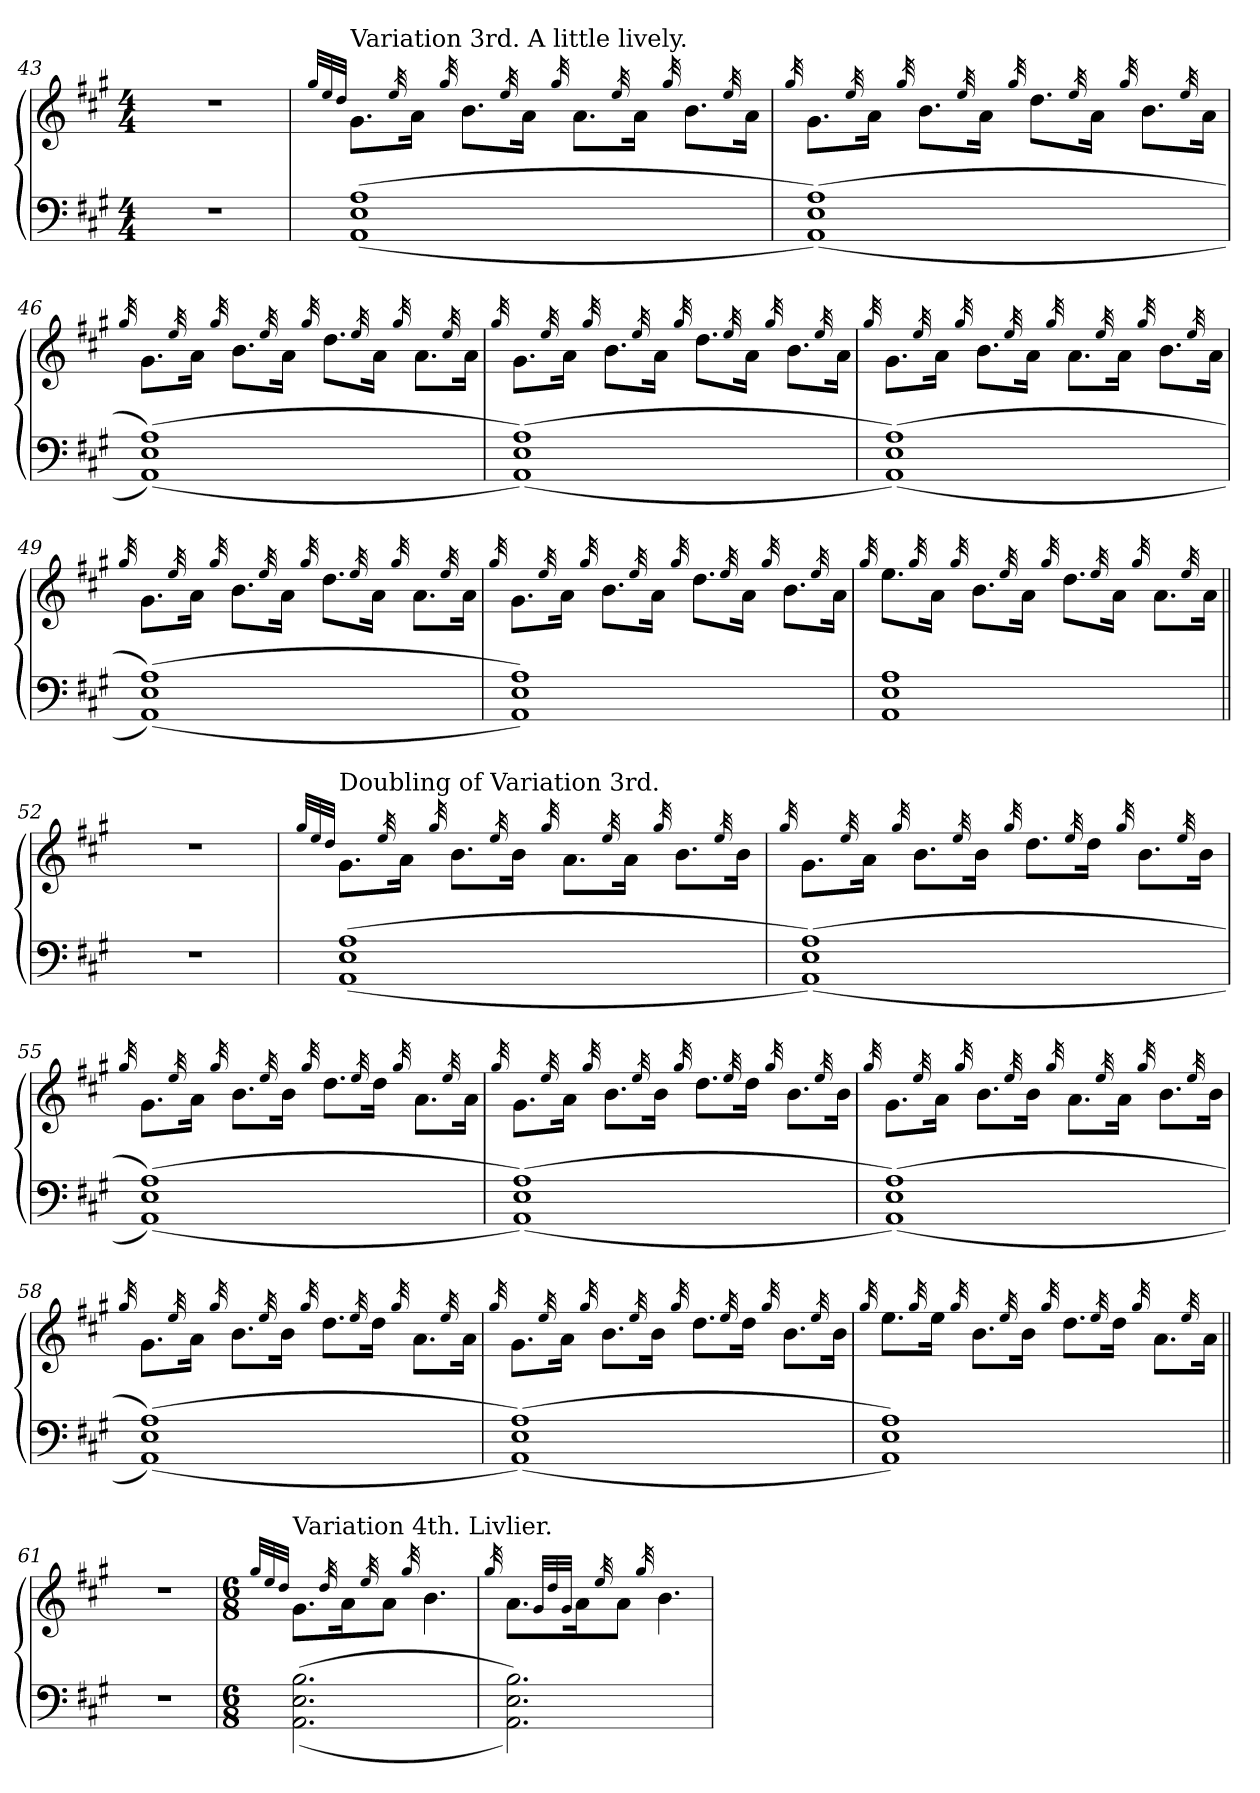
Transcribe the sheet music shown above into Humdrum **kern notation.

**kern	**kern
*part2	*part1
*staff2	*staff1
*clefF4	*clefG2
*k[f#c#g#]	*k[f#c#g#]
*M4/4	*M4/4
=43	=43
1r	1r
=44	=44
*	*MM40
.	32qgg#/LLL
.	32qee/
.	32qdd/JJJ
!	!LO:TX:a:t=Variation 3rd. A little lively.
((1AA 1E 1A	8.g#\L
.	32qee/
.	16a\Jk
.	32qgg#/
.	8.b\L
.	32qee/
.	16a\Jk
.	32qgg#/
.	8.a\L
.	32qee/
.	16a\Jk
.	32qgg#/
.	8.b\L
.	32qee/
.	16a\Jk
!!LO:LB:g=z
=45	=45
.	32qgg#/
((1AA 1E 1A))	8.g#\L
.	32qee/
.	16a\Jk
.	32qgg#/
.	8.b\L
.	32qee/
.	16a\Jk
.	32qgg#/
.	8.dd\L
.	32qee/
.	16a\Jk
.	32qgg#/
.	8.b\L
.	32qee/
.	16a\Jk
=46	=46
.	32qgg#/
((1AA 1E 1A))	8.g#\L
.	32qee/
.	16a\Jk
.	32qgg#/
.	8.b\L
.	32qee/
.	16a\Jk
.	32qgg#/
.	8.dd\L
.	32qee/
.	16a\Jk
.	32qgg#/
.	8.a\L
.	32qee/
.	16a\Jk
!!LO:LB:g=z
=47	=47
.	32qgg#/
((1AA 1E 1A))	8.g#\L
.	32qee/
.	16a\Jk
.	32qgg#/
.	8.b\L
.	32qee/
.	16a\Jk
.	32qgg#/
.	8.dd\L
.	32qee/
.	16a\Jk
.	32qgg#/
.	8.b\L
.	32qee/
.	16a\Jk
=48	=48
.	32qgg#/
((1AA 1E 1A))	8.g#\L
.	32qee/
.	16a\Jk
.	32qgg#/
.	8.b\L
.	32qee/
.	16a\Jk
.	32qgg#/
.	8.a\L
.	32qee/
.	16a\Jk
.	32qgg#/
.	8.b\L
.	32qee/
.	16a\Jk
!!LO:LB:g=z
=49	=49
.	32qgg#/
((1AA 1E 1A))	8.g#\L
.	32qee/
.	16a\Jk
.	32qgg#/
.	8.b\L
.	32qee/
.	16a\Jk
.	32qgg#/
.	8.dd\L
.	32qee/
.	16a\Jk
.	32qgg#/
.	8.a\L
.	32qee/
.	16a\Jk
=50	=50
.	32qgg#/
1AA 1E 1A))	8.g#\L
.	32qee/
.	16a\Jk
.	32qgg#/
.	8.b\L
.	32qee/
.	16a\Jk
.	32qgg#/
.	8.dd\L
.	32qee/
.	16a\Jk
.	32qgg#/
.	8.b\L
.	32qee/
.	16a\Jk
!!LO:PB:g=z
=51	=51
.	32qgg#/
1AA 1E 1A	8.ee\L
.	32qgg#/
.	16a\Jk
.	32qgg#/
.	8.b\L
.	32qee/
.	16a\Jk
.	32qgg#/
.	8.dd\L
.	32qee/
.	16a\Jk
.	32qgg#/
.	8.a\L
.	32qee/
.	16a\Jk
=52||	=52||
1r	1r
=53	=53
*	*MM80
.	32qgg#/LLL
.	32qee/
.	32qdd/JJJ
!	!LO:TX:a:t=Doubling of Variation 3rd.
((1AA 1E 1A	8.g#\L
.	32qee/
.	16a\Jk
.	32qgg#/
.	8.b\L
.	32qee/
.	16b\Jk
.	32qgg#/
.	8.a\L
.	32qee/
.	16a\Jk
.	32qgg#/
.	8.b\L
.	32qee/
.	16b\Jk
!!LO:LB:g=z
=54	=54
.	32qgg#/
((1AA 1E 1A))	8.g#\L
.	32qee/
.	16a\Jk
.	32qgg#/
.	8.b\L
.	32qee/
.	16b\Jk
.	32qgg#/
.	8.dd\L
.	32qee/
.	16dd\Jk
.	32qgg#/
.	8.b\L
.	32qee/
.	16b\Jk
=55	=55
.	32qgg#/
((1AA 1E 1A))	8.g#\L
.	32qee/
.	16a\Jk
.	32qgg#/
.	8.b\L
.	32qee/
.	16b\Jk
.	32qgg#/
.	8.dd\L
.	32qee/
.	16dd\Jk
.	32qgg#/
.	8.a\L
.	32qee/
.	16a\Jk
!!LO:LB:g=z
=56	=56
.	32qgg#/
((1AA 1E 1A))	8.g#\L
.	32qee/
.	16a\Jk
.	32qgg#/
.	8.b\L
.	32qee/
.	16b\Jk
.	32qgg#/
.	8.dd\L
.	32qee/
.	16dd\Jk
.	32qgg#/
.	8.b\L
.	32qee/
.	16b\Jk
=57	=57
.	32qgg#/
((1AA 1E 1A))	8.g#\L
.	32qee/
.	16a\Jk
.	32qgg#/
.	8.b\L
.	32qee/
.	16b\Jk
.	32qgg#/
.	8.a\L
.	32qee/
.	16a\Jk
.	32qgg#/
.	8.b\L
.	32qee/
.	16b\Jk
!!LO:LB:g=z
=58	=58
.	32qgg#/
((1AA 1E 1A))	8.g#\L
.	32qee/
.	16a\Jk
.	32qgg#/
.	8.b\L
.	32qee/
.	16b\Jk
.	32qgg#/
.	8.dd\L
.	32qee/
.	16dd\Jk
.	32qgg#/
.	8.a\L
.	32qee/
.	16a\Jk
=59	=59
.	32qgg#/
((1AA 1E 1A))	8.g#\L
.	32qee/
.	16a\Jk
.	32qgg#/
.	8.b\L
.	32qee/
.	16b\Jk
.	32qgg#/
.	8.dd\L
.	32qee/
.	16dd\Jk
.	32qgg#/
.	8.b\L
.	32qee/
.	16b\Jk
!!LO:LB:g=z
=60	=60
.	32qgg#/
1AA 1E 1A))	8.ee\L
.	32qgg#/
.	16ee\Jk
.	32qgg#/
.	8.b\L
.	32qee/
.	16b\Jk
.	32qgg#/
.	8.dd\L
.	32qee/
.	16dd\Jk
.	32qgg#/
.	8.a\L
.	32qee/
.	16a\Jk
=61||	=61||
1r	1r
=62	=62
*M6/8	*M6/8
*	*MM90
.	32qgg#/LLL
.	32qee/
.	32qdd/JJJ
!	!LO:TX:a:t=Variation 4th. Livlier.
((2.AA\ 2.E\ 2.B\	8.g#\L
.	32qdd/
.	16a\K
.	32qee/
.	8a\J
.	32qgg#/
.	4.b\
=63	=63
.	32qgg#/
2.AA\ 2.E\ 2.B\))	8.a\L
.	32qg#/LLL
.	32qdd/
.	32qg#/JJJ
.	16a\K
.	32qee/
.	8a\J
.	32qgg#/
.	4.b\
=	=
*-	*-
